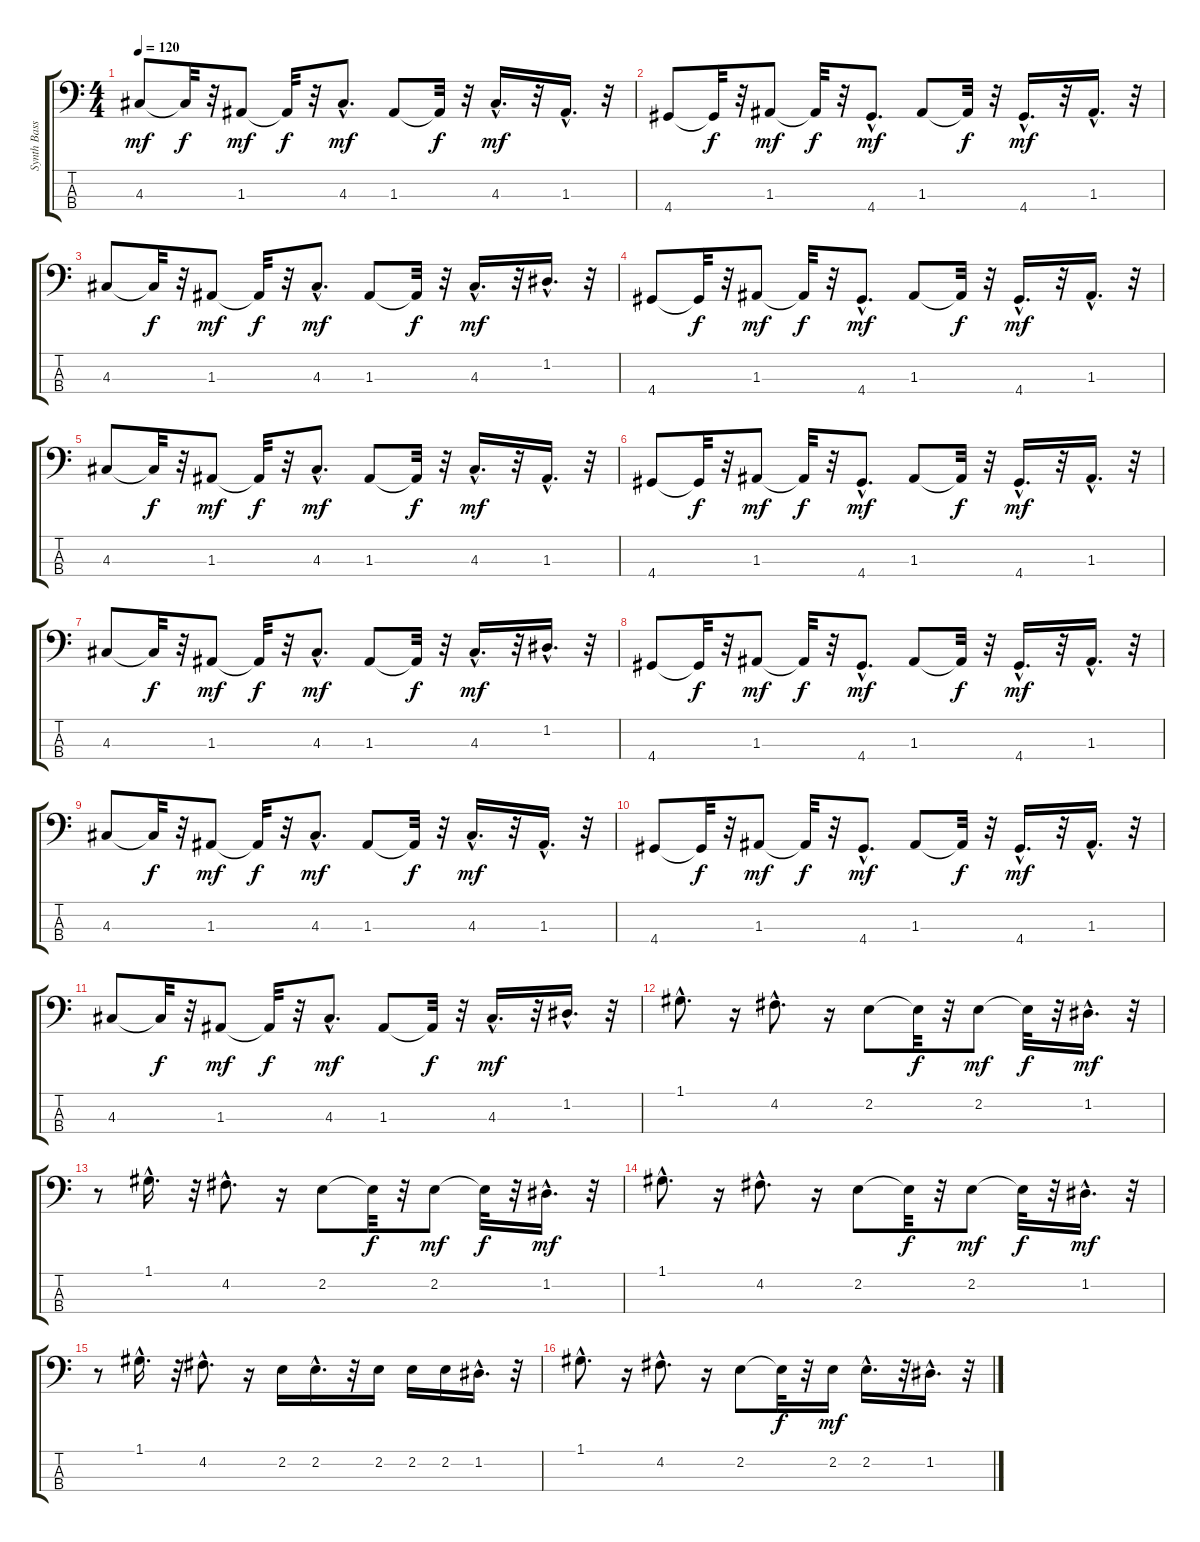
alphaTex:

\track ("Synth Bass 2" "Synth Bass") {instrument synthbass2}
\staff {score tabs}
\tuning (G2 D2 A1 E1) {hide}
\ts (4 4)
\tempo 120
\clef f4
\ks c
4.3.8{dy mf} 4.3{t}.32{dy f} r.32 1.3.8{dy mf} 1.3{t}.32{dy f} r.32 4.3{hac}.8{d dy mf} 1.3.8 1.3{t}.32{dy f} r.32 4.3{hac}.16{d dy mf} r.32 1.3{hac}.16{d} r.32 |
4.4.8 4.4{t}.32{dy f} r.32 1.3.8{dy mf} 1.3{t}.32{dy f} r.32 4.4{hac}.8{d dy mf} 1.3.8 1.3{t}.32{dy f} r.32 4.4{hac}.16{d dy mf} r.32 1.3{hac}.16{d} r.32 |
4.3.8 4.3{t}.32{dy f} r.32 1.3.8{dy mf} 1.3{t}.32{dy f} r.32 4.3{hac}.8{d dy mf} 1.3.8 1.3{t}.32{dy f} r.32 4.3{hac}.16{d dy mf} r.32 1.2{hac}.16{d} r.32 |
4.4.8 4.4{t}.32{dy f} r.32 1.3.8{dy mf} 1.3{t}.32{dy f} r.32 4.4{hac}.8{d dy mf} 1.3.8 1.3{t}.32{dy f} r.32 4.4{hac}.16{d dy mf} r.32 1.3{hac}.16{d} r.32 |
4.3.8 4.3{t}.32{dy f} r.32 1.3.8{dy mf} 1.3{t}.32{dy f} r.32 4.3{hac}.8{d dy mf} 1.3.8 1.3{t}.32{dy f} r.32 4.3{hac}.16{d dy mf} r.32 1.3{hac}.16{d} r.32 |
4.4.8 4.4{t}.32{dy f} r.32 1.3.8{dy mf} 1.3{t}.32{dy f} r.32 4.4{hac}.8{d dy mf} 1.3.8 1.3{t}.32{dy f} r.32 4.4{hac}.16{d dy mf} r.32 1.3{hac}.16{d} r.32 |
4.3.8 4.3{t}.32{dy f} r.32 1.3.8{dy mf} 1.3{t}.32{dy f} r.32 4.3{hac}.8{d dy mf} 1.3.8 1.3{t}.32{dy f} r.32 4.3{hac}.16{d dy mf} r.32 1.2{hac}.16{d} r.32 |
4.4.8 4.4{t}.32{dy f} r.32 1.3.8{dy mf} 1.3{t}.32{dy f} r.32 4.4{hac}.8{d dy mf} 1.3.8 1.3{t}.32{dy f} r.32 4.4{hac}.16{d dy mf} r.32 1.3{hac}.16{d} r.32 |
4.3.8 4.3{t}.32{dy f} r.32 1.3.8{dy mf} 1.3{t}.32{dy f} r.32 4.3{hac}.8{d dy mf} 1.3.8 1.3{t}.32{dy f} r.32 4.3{hac}.16{d dy mf} r.32 1.3{hac}.16{d} r.32 |
4.4.8 4.4{t}.32{dy f} r.32 1.3.8{dy mf} 1.3{t}.32{dy f} r.32 4.4{hac}.8{d dy mf} 1.3.8 1.3{t}.32{dy f} r.32 4.4{hac}.16{d dy mf} r.32 1.3{hac}.16{d} r.32 |
4.3.8 4.3{t}.32{dy f} r.32 1.3.8{dy mf} 1.3{t}.32{dy f} r.32 4.3{hac}.8{d dy mf} 1.3.8 1.3{t}.32{dy f} r.32 4.3{hac}.16{d dy mf} r.32 1.2{hac}.16{d} r.32 |
1.1{hac}.8{d} r.16 4.2{hac}.8{d} r.16 2.2.8 2.2{t}.32{dy f} r.32 2.2.8{dy mf} 2.2{t}.32{dy f} r.32 1.2{hac}.16{d dy mf} r.32 |
r.8 1.1{hac}.16{d} r.32 4.2{hac}.8{d} r.16 2.2.8 2.2{t}.32{dy f} r.32 2.2.8{dy mf} 2.2{t}.32{dy f} r.32 1.2{hac}.16{d dy mf} r.32 |
1.1{hac}.8{d} r.16 4.2{hac}.8{d} r.16 2.2.8 2.2{t}.32{dy f} r.32 2.2.8{dy mf} 2.2{t}.32{dy f} r.32 1.2{hac}.16{d dy mf} r.32 |
r.8 1.1{hac}.16{d} r.32 4.2{hac}.8{d} r.16 2.2.16 2.2{hac}.16{d} r.32 2.2.16 2.2.16 2.2.16 1.2{hac}.16{d} r.32 |
1.1{hac}.8{d} r.16 4.2{hac}.8{d} r.16 2.2.8 2.2{t}.32{dy f} r.32 2.2.16{dy mf} 2.2{hac}.16{d} r.32 1.2{hac}.16{d} r.32
